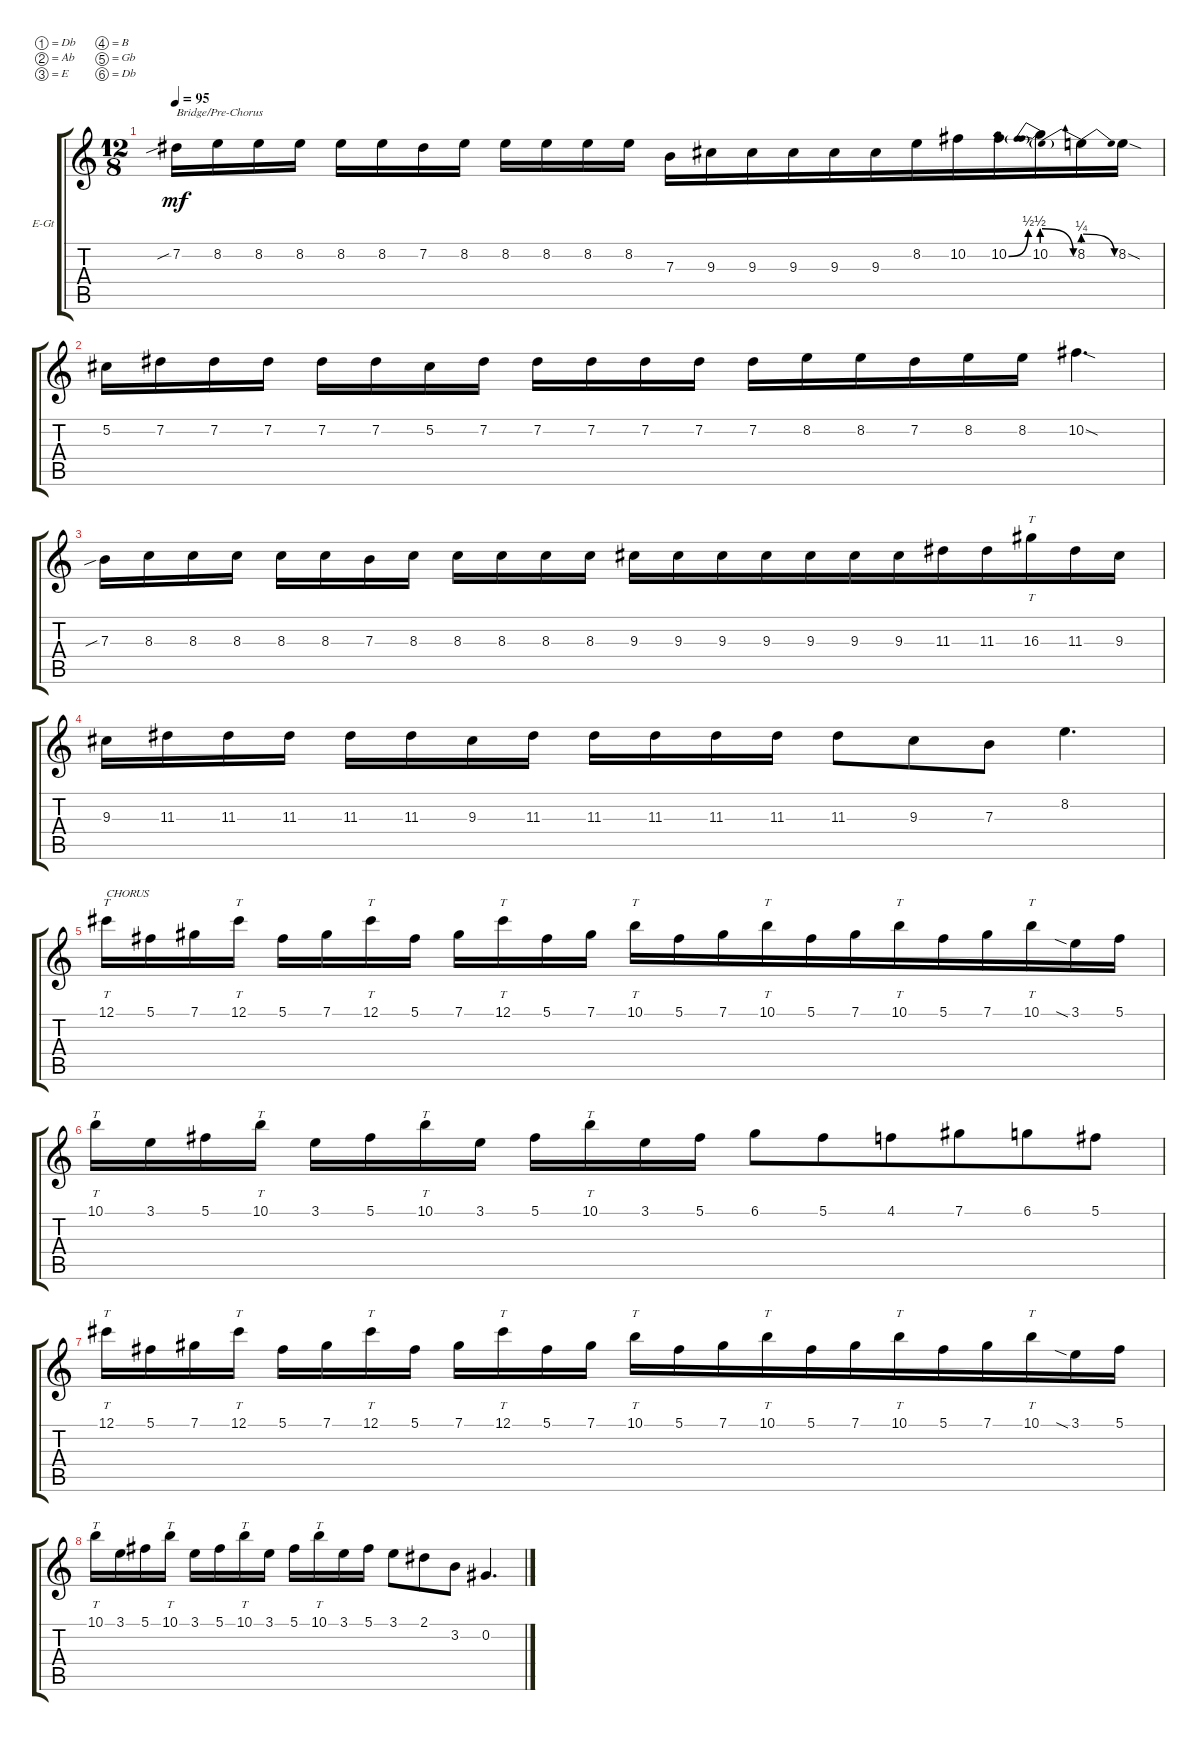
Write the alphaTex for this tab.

\bracketExtendMode groupsimilarinstruments
\firstSystemTrackNameOrientation horizontal
\otherSystemsTrackNameOrientation horizontal
\track ("Solo Guitar" "E-Gt") {instrument distortionguitar}
\staff {score tabs}
\tuning (Db4 Ab3 E3 B2 Gb2 Db2)
\ts (12 8)
\beaming (8 2 2 2 6)
\tempo 95
\clef g2
\ks c
7.2{sib}.16{txt "Bridge/Pre-Chorus" dy mf} 8.2.16 8.2.16 8.2.16 8.2.16 8.2.16 7.2.16 8.2.16 8.2.16 8.2.16 8.2.16 8.2.16 7.3.16 9.3.16 9.3.16 9.3.16 9.3.16 9.3.16 8.2.16 10.2.16 10.2{be (bend 0 0 60 2)}.16 10.2{be (prebendrelease 0 2 60 0)}.16 8.2{be (prebendrelease 0 1 60 0)}.16 8.2{sod}.16 |
5.2.16 7.2.16 7.2.16 7.2.16 7.2.16 7.2.16 5.2.16 7.2.16 7.2.16 7.2.16 7.2.16 7.2.16 7.2.16 8.2.16 8.2.16 7.2.16 8.2.16 8.2.16 10.2{sod}.4{d} |
7.3{sib}.16 8.3.16 8.3.16 8.3.16 8.3.16 8.3.16 7.3.16 8.3.16 8.3.16 8.3.16 8.3.16 8.3.16 9.3.16 9.3.16 9.3.16 9.3.16 9.3.16 9.3.16 9.3.16 11.3.16 11.3.16 16.3.16{tt} 11.3.16 9.3.16 |
9.3.16 11.3.16 11.3.16 11.3.16 11.3.16 11.3.16 9.3.16 11.3.16 11.3.16 11.3.16 11.3.16 11.3.16 11.3.8 9.3.8 7.3.8 8.2.4{d} |
12.1.16{tt txt "CHORUS"} 5.1.16 7.1.16 12.1.16{tt} 5.1.16 7.1.16 12.1.16{tt} 5.1.16 7.1.16 12.1.16{tt} 5.1.16 7.1.16 10.1.16{tt} 5.1.16 7.1.16 10.1.16{tt} 5.1.16 7.1.16 10.1.16{tt} 5.1.16 7.1.16 10.1.16{tt} 3.1{sia}.16 5.1.16 |
10.1.16{tt} 3.1.16 5.1.16 10.1.16{tt} 3.1.16 5.1.16 10.1.16{tt} 3.1.16 5.1.16 10.1.16{tt} 3.1.16 5.1.16 6.1.8 5.1.8 4.1.8 7.1.8 6.1.8 5.1.8 |
12.1.16{tt} 5.1.16 7.1.16 12.1.16{tt} 5.1.16 7.1.16 12.1.16{tt} 5.1.16 7.1.16 12.1.16{tt} 5.1.16 7.1.16 10.1.16{tt} 5.1.16 7.1.16 10.1.16{tt} 5.1.16 7.1.16 10.1.16{tt} 5.1.16 7.1.16 10.1.16{tt} 3.1{sia}.16 5.1.16 |
10.1.16{tt} 3.1.16 5.1.16 10.1.16{tt} 3.1.16 5.1.16 10.1.16{tt} 3.1.16 5.1.16 10.1.16{tt} 3.1.16 5.1.16 3.1.8 2.1.8 3.2.8 0.2.4{d}
